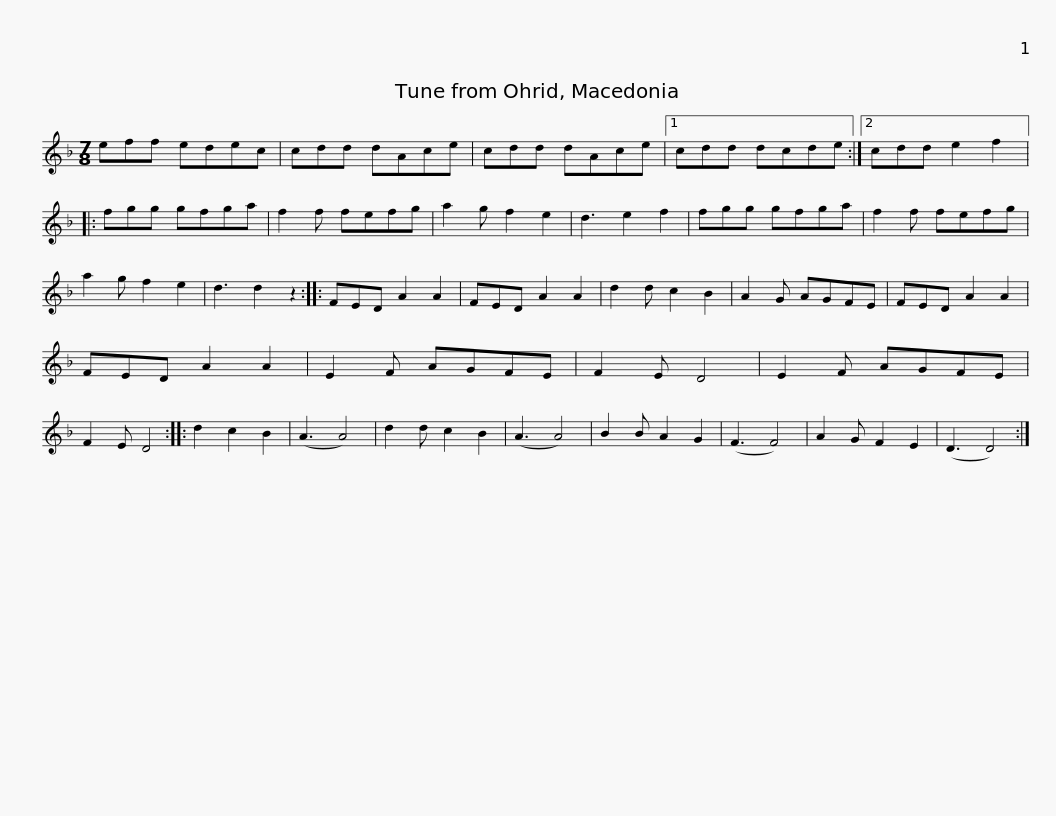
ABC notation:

X:1
L:1/8
M:7/8
I:linebreak $
K:Dmin
V:1 treble
V:1
 eff edec | cdd dAce | cdd dAce |1 cdd dcde :|2 cdd e2 f2 |: %5
 fgg gfga |$ f2 f fefg | a2 g f2 e2 | d3 e2 f2 | fgg gfga | %10
 f2 f fefg | a2 g f2 e2 | d3 d2 z2 :: FED A2 A2 |$ FED A2 A2 | %15
 d2 d c2 B2 | A2 G AGFE | FED A2 A2 | FED A2 A2 | E2 F AGFE | %20
 F2 E D4 | E2 F AGFE |$ F2 E D4 :: d2 c2 B2 | (A3 A4) | %25
 d2 d c2 B2 | (A3 A4) | B2 B A2 G2 | (F3 F4) | A2 G F2 E2 | %30
 (D3 D4) :| %31
